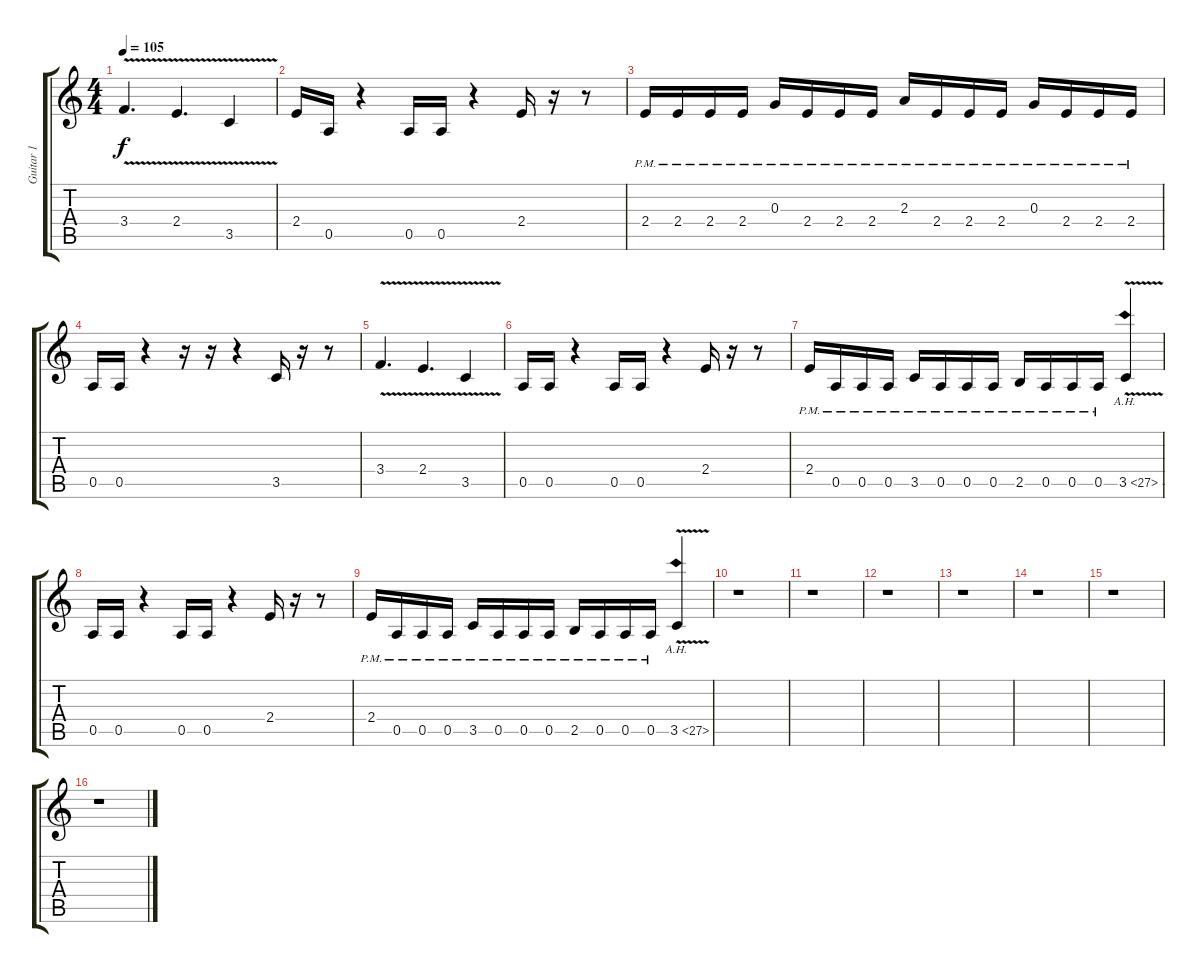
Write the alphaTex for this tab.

\track ("Guitar 1" "Guitar 1") {instrument distortionguitar}
\staff {score tabs}
\tuning (E4 B3 G3 D3 A2 E2) {hide}
\ts (4 4)
\tempo 105
\clef g2
\ks c
3.4{v}.4{d dy f} 2.4{v}.4{d} 3.5{v}.4 |
2.4.16 0.5.16 r.4 0.5.16 0.5.16 r.4 2.4.16 r.16 r.8 |
2.4{pm}.16 2.4{pm}.16 2.4{pm}.16 2.4{pm}.16 0.3{pm}.16 2.4{pm}.16 2.4{pm}.16 2.4{pm}.16 2.3{pm}.16 2.4{pm}.16 2.4{pm}.16 2.4{pm}.16 0.3{pm}.16 2.4{pm}.16 2.4{pm}.16 2.4{pm}.16 |
0.5.16 0.5.16 r.4 r.16 r.16 r.4 3.5.16 r.16 r.8 |
3.4{v}.4{d} 2.4{v}.4{d} 3.5{v}.4 |
0.5.16 0.5.16 r.4 0.5.16 0.5.16 r.4 2.4.16 r.16 r.8 |
2.4{pm}.16 0.5{pm}.16 0.5{pm}.16 0.5{pm}.16 3.5{pm}.16 0.5{pm}.16 0.5{pm}.16 0.5{pm}.16 2.5{pm}.16 0.5{pm}.16 0.5{pm}.16 0.5{pm}.16 3.5{ah 24 v}.4 |
0.5.16 0.5.16 r.4 0.5.16 0.5.16 r.4 2.4.16 r.16 r.8 |
2.4{pm}.16 0.5{pm}.16 0.5{pm}.16 0.5{pm}.16 3.5{pm}.16 0.5{pm}.16 0.5{pm}.16 0.5{pm}.16 2.5{pm}.16 0.5{pm}.16 0.5{pm}.16 0.5{pm}.16 3.5{ah 24 v}.4 |
r.1 |
r.1 |
r.1 |
r.1 |
r.1 |
r.1 |
r.1
